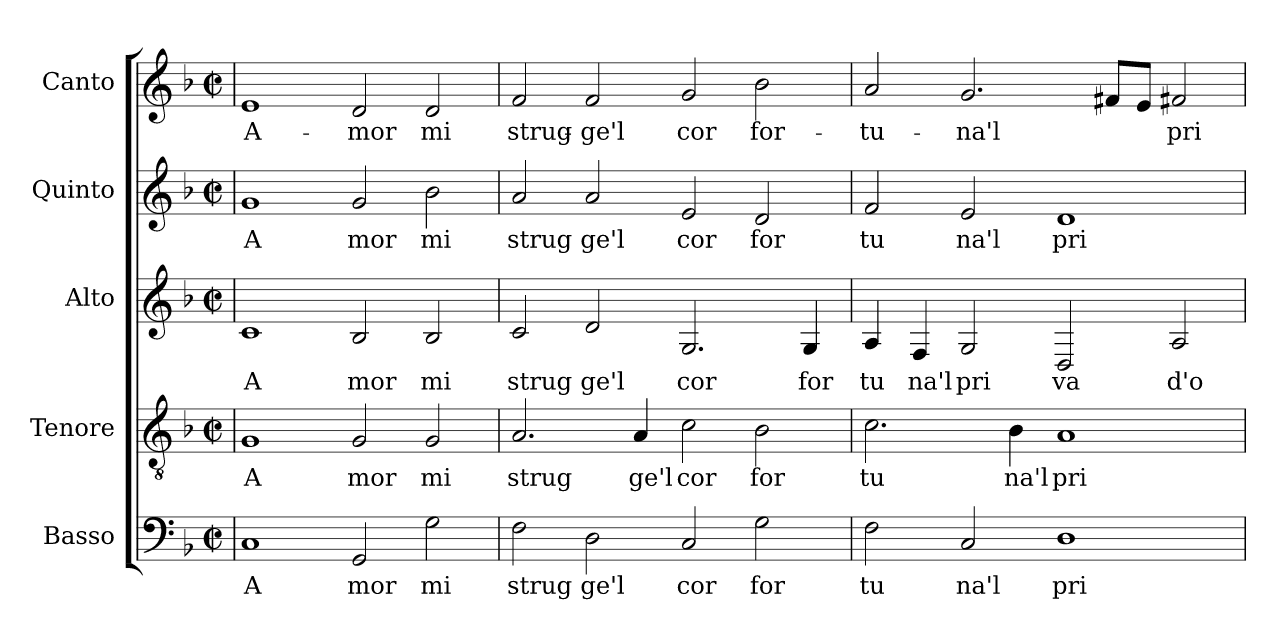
**kern	**text	**kern	**text	**kern	**text	**kern	**text	**kern	**text
*part5	*part5	*part4	*part4	*part3	*part3	*part2	*part2	*part1	*part1
*staff5	*staff5	*staff4	*staff4	*staff3	*staff3	*staff2	*staff2	*staff1	*staff1
*I"Basso	*	*I"Tenore	*	*I"Alto	*	*I"Quinto	*	*I"Canto	*
!!LO:PB:g=z
*stria5	*	*stria5	*	*stria5	*	*stria5	*	*stria5	*
*clefF4	*	*clefGv2	*	*clefG2	*	*clefG2	*	*clefG2	*
*k[b-]	*	*k[b-]	*	*k[b-]	*	*k[b-]	*	*k[b-]	*
*F:	*	*F:	*	*F:	*	*F:	*	*F:	*
*M2/2	*	*M2/2	*	*M2/2	*	*M2/2	*	*M2/2	*
*met(c|)	*	*met(c|)	*	*met(c|)	*	*met(c|)	*	*met(c|)	*
=1	=1!	=1	=1!	=1	=1!	=1	=1!	=1!	=1!
!	!LO:LY:b:cj	!	!LO:LY:b:cj	!	!LO:LY:b:cj	!	!LO:LY:b:cj	!	!LO:LY:b:cj
1C	A	1G	A	1c	A	1g	A	1e	A-
!	!LO:LY:b:cj	!	!LO:LY:b:cj	!	!LO:LY:b:cj	!	!LO:LY:b:cj	!	!LO:LY:b:cj
2GG/	mor	2G/	mor	2B-/	mor	2g/	mor	2d/	-mor
!	!LO:LY:b:cj	!	!LO:LY:b:cj	!	!LO:LY:b:cj	!	!LO:LY:b:cj	!	!LO:LY:b:cj
2G\	mi	2G/	mi	2B-/	mi	2b-\	mi	2d/	mi
=2	=2	=2	=2	=2	=2	=2	=2	=2	=2
!	!LO:LY:b:cj	!	!LO:LY:b:cj	!	!LO:LY:b:cj	!	!LO:LY:b:cj	!	!LO:LY:b:cj
2F\	strug	2.A/	strug	2c/	strug	2a/	strug	2f/	strug-
!	!LO:LY:b:cj	!	!	!	!LO:LY:b:cj	!	!LO:LY:b:cj	!	!LO:LY:b:cj
2D\	ge'l	.	.	2d/	ge'l	2a/	ge'l	2f/	-ge'l
!	!	!	!LO:LY:b:cj	!	!	!	!	!	!
.	.	4A/	ge'l	.	.	.	.	.	.
!	!LO:LY:b:cj	!	!LO:LY:b:cj	!	!LO:LY:b:cj	!	!LO:LY:b:cj	!	!LO:LY:b:cj
2C/	cor	2c\	cor	2.G/	cor	2e/	cor	2g/	cor
!	!LO:LY:b:cj	!	!LO:LY:b:cj	!	!	!	!LO:LY:b:cj	!	!LO:LY:b:cj
2G\	for	2B-\	for	.	.	2d/	for	2b-\	for-
!	!	!	!	!	!LO:LY:b:cj	!	!	!	!
.	.	.	.	4G/	for	.	.	.	.
=3	=3	=3	=3	=3	=3	=3	=3	=3	=3
!	!LO:LY:b:cj	!	!LO:LY:b:cj	!	!LO:LY:b:cj	!	!LO:LY:b:cj	!	!LO:LY:b:cj
2F\	tu	2.c\	tu	4A/	tu	2f/	tu	2a/	-tu-
!	!	!	!	!	!LO:LY:b:cj	!	!	!	!
.	.	.	.	4F/	na'l	.	.	.	.
!	!LO:LY:b:cj	!	!	!	!LO:LY:b:cj	!	!LO:LY:b:cj	!	!LO:LY:b
2C/	na'l	.	.	2G/	pri	2e/	na'l	2.g/	-na'l
!	!	!	!LO:LY:b:cj	!	!	!	!	!	!
.	.	4B-\	na'l	.	.	.	.	.	.
!	!LO:LY:b:cj	!	!LO:LY:b:cj	!	!LO:LY:b:cj	!	!LO:LY:b:cj	!	!
1D	pri	1A	pri	2D/	va	1d	pri	.	.
.	.	.	.	.	.	.	.	8f#/L	.
.	.	.	.	.	.	.	.	8e/J	.
!	!	!	!	!	!LO:LY:b:cj	!	!	!	!LO:LY:b:cj
.	.	.	.	2A/	d'o	.	.	2f#X/	pri-
=	=	=	=	=	=	=	=	=	=
*-	*-	*-	*-	*-	*-	*-	*-	*-	*-
